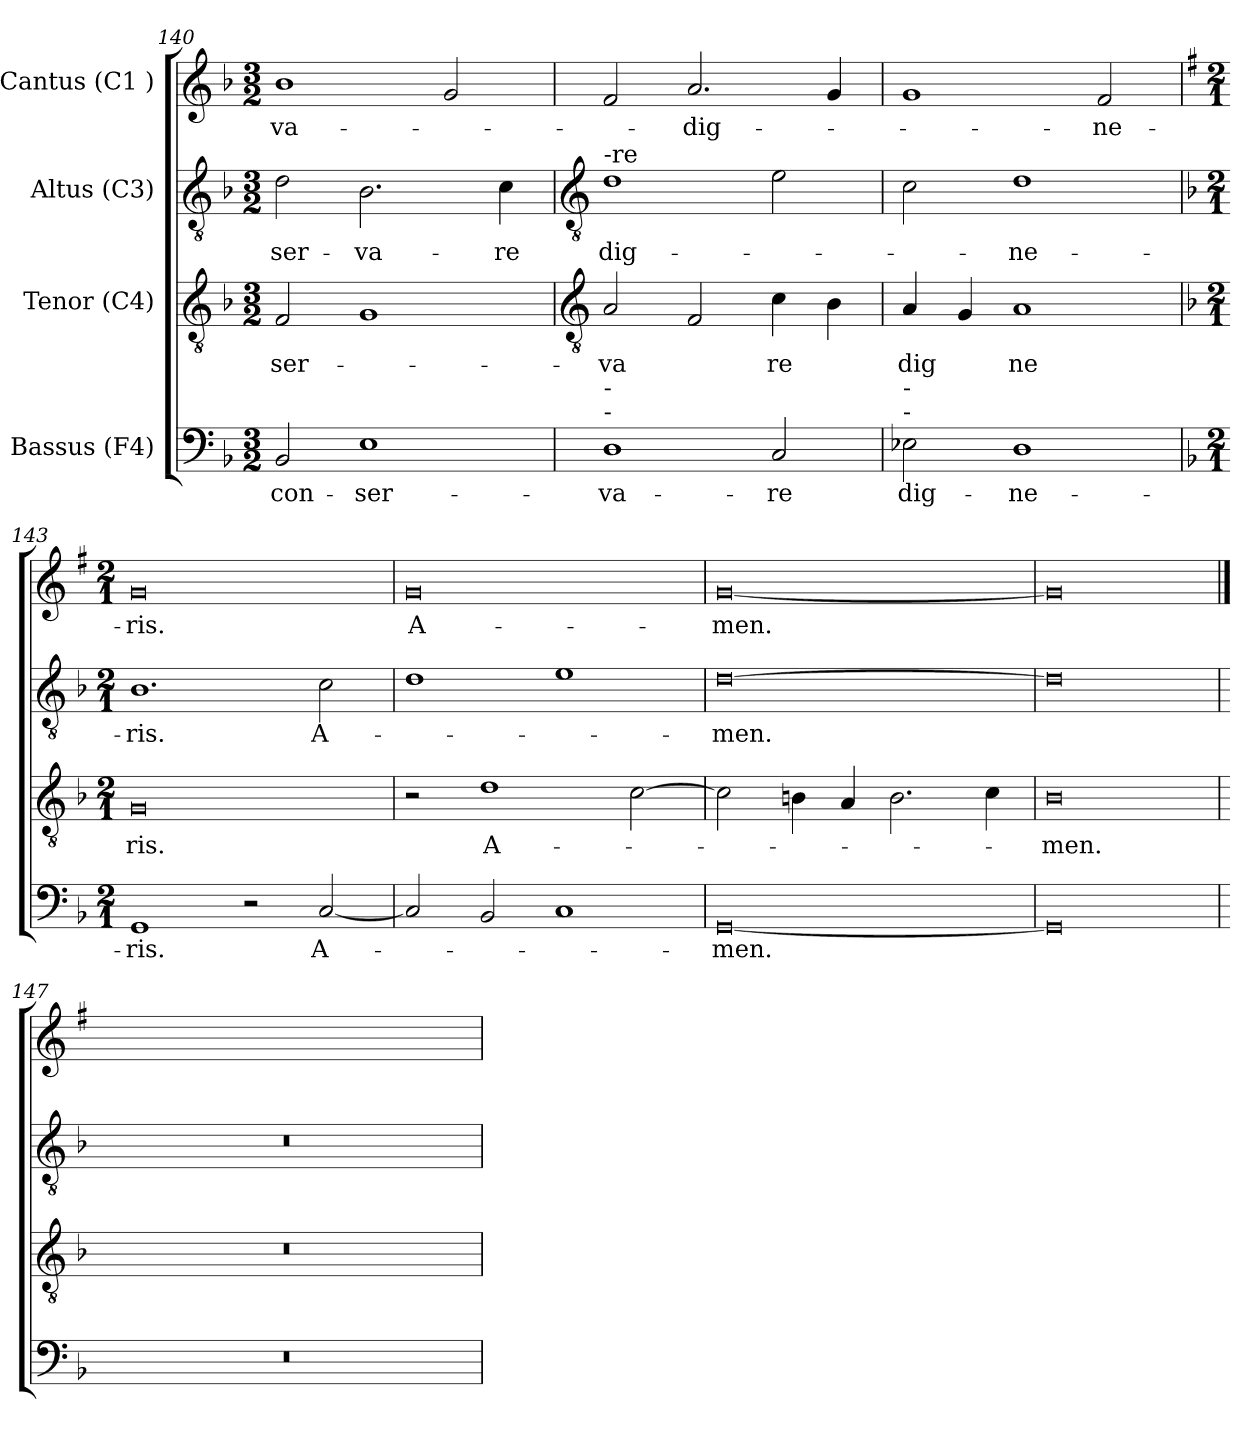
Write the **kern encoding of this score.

**kern	**text	**kern	**text	**kern	**text	**kern	**text
*part4	*part4	*part3	*part3	*part2	*part2	*part1	*part1
*staff4	*staff4	*staff3	*staff3	*staff2	*staff2	*staff1	*staff1
*I"Bassus (F4)	*	*I"Tenor (C4)	*	*I"Altus (C3)	*	*I"Cantus (C1 )	*
*clefF4	*	*clefGv2	*	*clefGv2	*	*clefG2	*
*k[b-]	*	*k[b-]	*	*k[b-]	*	*k[b-]	*
*F:	*	*F:	*	*F:	*	*F:	*
*M3/2	*	*M3/2	*	*M3/2	*	*M3/2	*
=140	=140	=140	=140	=140	=140	=140	=140
!	!LO:LY:b	!	!LO:LY:b	!	!LO:LY:b	!	!LO:LY:b
2BB-/	con-	2F/	-ser-	2d\	-ser-	1b-	-va-
!	!LO:LY:b	!	!	!	!LO:LY:b	!	!
1E	-ser-	1G	.	2.B-\	-va-	.	.
.	.	.	.	.	.	2g/	.
!	!	!	!	!	!LO:LY:b	!	!
.	.	.	.	4c\	-re	.	.
!!LO:LB:g=z
=141	=141	=141	=141	=141	=141	=141	=141
*	*	*clefGv2	*	*clefGv2	*	*	*
!	!	!	!	!LO:TX:a:t=-re	!	!	!
!LO:TX:a:t=-	!	!	!	!	!	!	!
!LO:TX:a:t=-	!	!	!	!	!	!	!
!	!LO:LY:b	!	!LO:LY:b	!	!LO:LY:b	!	!
1D	-va-	2A/	-va	1d	dig-	2f/	.
!	!	!	!	!	!	!	!LO:LY:b
.	.	2F/	.	.	.	2.a/	-dig-
!	!LO:LY:b	!	!LO:LY:b	!	!	!	!
2C/	-re	4c\	re	2e\	.	.	.
.	.	4B-\	.	.	.	4g/	.
=142	=142	=142	=142	=142	=142	=142	=142
!LO:TX:a:t=-	!	!	!	!	!	!	!
!LO:TX:a:t=-	!	!	!	!	!	!	!
!	!LO:LY:b	!	!LO:LY:b	!	!	!	!
2E-X\	dig-	4A/	dig	2c\	.	1g	.
.	.	4G/	.	.	.	.	.
!	!LO:LY:b	!	!LO:LY:b	!	!LO:LY:b	!	!
1D	-ne-	1A	ne	1d	-ne-	.	.
!	!	!	!	!	!	!	!LO:LY:b
.	.	.	.	.	.	2f/	-ne-
=143	=143	=143	=143	=143	=143	=143	=143
*	*	*	*	*	*	*k[f#]	*
*	*	*	*	*	*	*G:	*
*M2/1	*	*M2/1	*	*M2/1	*	*M2/1	*
!	!LO:LY:b	!	!LO:LY:b	!	!LO:LY:b	!	!LO:LY:b
1GG	-ris.	0G	ris.	1.B-	-ris.	0g	-ris.
2r	.	.	.	.	.	.	.
!	!LO:LY:b	!	!	!	!LO:LY:b	!	!
[2C/	A-	.	.	2c\	A-	.	.
=144	=144	=144	=144	=144	=144	=144	=144
!	!	!	!	!	!	!	!LO:LY:b
2C/]	.	2r	.	1d	.	0g	A-
!	!	!	!LO:LY:b	!	!	!	!
2BB-/	.	1d	A-	.	.	.	.
1C	.	.	.	1e	.	.	.
.	.	[2c\	.	.	.	.	.
=145	=145	=145	=145	=145	=145	=145	=145
!	!LO:LY:b	!	!	!	!LO:LY:b	!	!LO:LY:b
[0GG	-men.	2c\]	.	[0d	-men.	[0g	-men.
.	.	4Bn\	.	.	.	.	.
.	.	4A/	.	.	.	.	.
.	.	2.B\	.	.	.	.	.
.	.	4c\	.	.	.	.	.
=146	=146	=146	=146	=146	=146	=146	=146
!	!	!	!LO:LY:b	!	!	!	!
0GG]	.	0B-	-men.	0d]	.	0g]	.
=147	==147	=147	==147	=147	==147	==147	==147
0r	.	0r	.	0r	.	4ryy	.
.	.	.	.	.	.	4ryy	.
.	.	.	.	.	.	4ryy	.
.	.	.	.	.	.	4ryy	.
.	.	.	.	.	.	4ryy	.
.	.	.	.	.	.	4ryy	.
.	.	.	.	.	.	4ryy	.
.	.	.	.	.	.	4ryy	.
=	=	=	=	=	=	=	=
*-	*-	*-	*-	*-	*-	*-	*-
